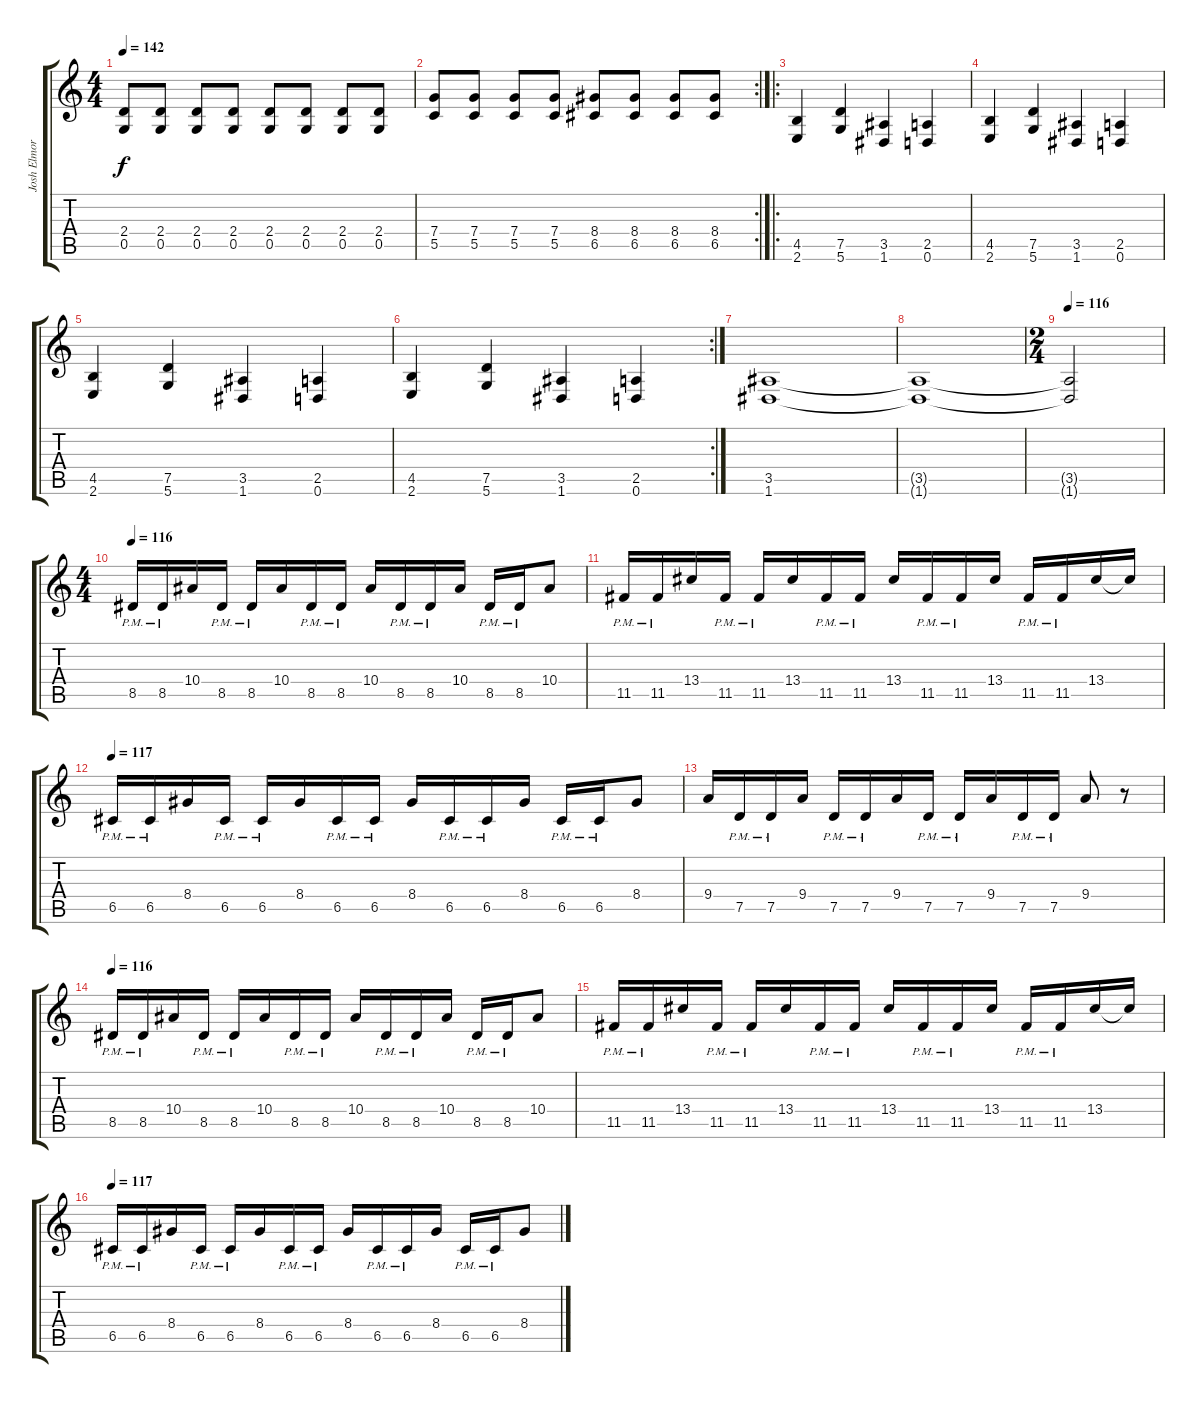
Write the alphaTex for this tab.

\track ("Josh Elmore" "Josh Elmor") {instrument distortionguitar}
\staff {score tabs}
\tuning (D4 A3 F3 C3 G2 D2) {hide}
\ts (4 4)
\tempo 142
\clef g2
\ks c
(2.4 0.5).8{dy f} (2.4 0.5).8 (2.4 0.5).8 (2.4 0.5).8 (2.4 0.5).8 (2.4 0.5).8 (2.4 0.5).8 (2.4 0.5).8 |
\rc 2
(7.4 5.5).8 (7.4 5.5).8 (7.4 5.5).8 (7.4 5.5).8 (8.4 6.5).8 (8.4 6.5).8 (8.4 6.5).8 (8.4 6.5).8 |
\ro
(4.5 2.6).4 (7.5 5.6).4 (3.5 1.6).4 (2.5 0.6).4 |
(4.5 2.6).4 (7.5 5.6).4 (3.5 1.6).4 (2.5 0.6).4 |
(4.5 2.6).4 (7.5 5.6).4 (3.5 1.6).4 (2.5 0.6).4 |
\rc 2
(4.5 2.6).4 (7.5 5.6).4 (3.5 1.6).4 (2.5 0.6).4 |
(3.5 1.6).1 |
(3.5{t} 1.6{t}).1 |
\ts (2 4)
\tempo 116
(3.5{t} 1.6{t}).2 |
\ts (4 4)
\tempo 116
8.5{pm}.16 8.5{pm}.16 10.4.16 8.5{pm}.16 8.5{pm}.16 10.4.16 8.5{pm}.16 8.5{pm}.16 10.4.16 8.5{pm}.16 8.5{pm}.16 10.4.16 8.5{pm}.16 8.5{pm}.16 10.4.8 |
11.5{pm}.16 11.5{pm}.16 13.4.16 11.5{pm}.16 11.5{pm}.16 13.4.16 11.5{pm}.16 11.5{pm}.16 13.4.16 11.5{pm}.16 11.5{pm}.16 13.4.16 11.5{pm}.16 11.5{pm}.16 13.4.16 13.4{t}.16 |
\tempo 117
6.5{pm}.16 6.5{pm}.16 8.4.16 6.5{pm}.16 6.5{pm}.16 8.4.16 6.5{pm}.16 6.5{pm}.16 8.4.16 6.5{pm}.16 6.5{pm}.16 8.4.16 6.5{pm}.16 6.5{pm}.16 8.4.8 |
9.4.16 7.5{pm}.16 7.5{pm}.16 9.4.16 7.5{pm}.16 7.5{pm}.16 9.4.16 7.5{pm}.16 7.5{pm}.16 9.4.16 7.5{pm}.16 7.5{pm}.16 9.4.8 r.8 |
\tempo 116
8.5{pm}.16 8.5{pm}.16 10.4.16 8.5{pm}.16 8.5{pm}.16 10.4.16 8.5{pm}.16 8.5{pm}.16 10.4.16 8.5{pm}.16 8.5{pm}.16 10.4.16 8.5{pm}.16 8.5{pm}.16 10.4.8 |
11.5{pm}.16 11.5{pm}.16 13.4.16 11.5{pm}.16 11.5{pm}.16 13.4.16 11.5{pm}.16 11.5{pm}.16 13.4.16 11.5{pm}.16 11.5{pm}.16 13.4.16 11.5{pm}.16 11.5{pm}.16 13.4.16 13.4{t}.16 |
\tempo 117
6.5{pm}.16 6.5{pm}.16 8.4.16 6.5{pm}.16 6.5{pm}.16 8.4.16 6.5{pm}.16 6.5{pm}.16 8.4.16 6.5{pm}.16 6.5{pm}.16 8.4.16 6.5{pm}.16 6.5{pm}.16 8.4.8
